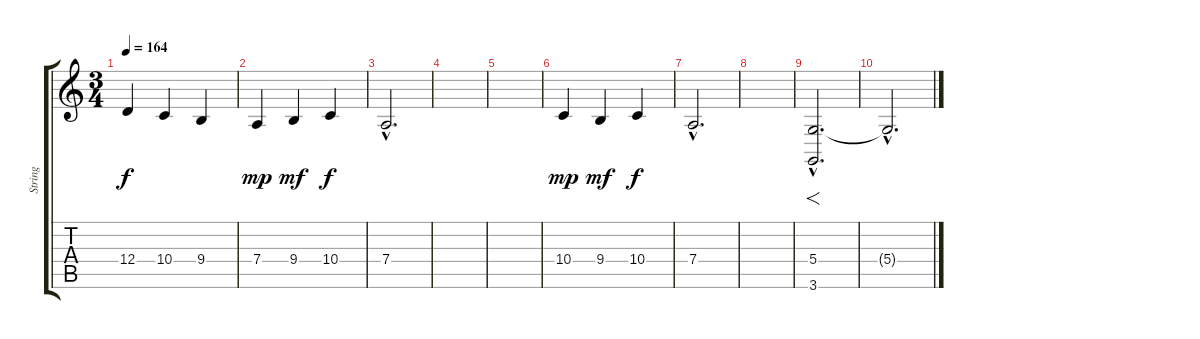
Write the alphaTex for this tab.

\track ("String" "String") {instrument stringensemble1}
\staff {score tabs}
\tuning (E4 B3 G3 D3 A2 E2) {hide}
\ts (3 4)
\tempo 164
\clef g2
\ks c
12.4.4{dy f} 10.4.4 9.4.4 |
7.4.4{dy mp} 9.4.4{dy mf} 10.4.4{dy f} |
7.4{hac}.2{d} |
|
|
10.4.4{dy mp} 9.4.4{dy mf} 10.4.4{dy f} |
7.4{hac}.2{d} |
|
(5.4{hac} 3.6{hac}).2{f d} |
5.4{hac t}.2{d}
